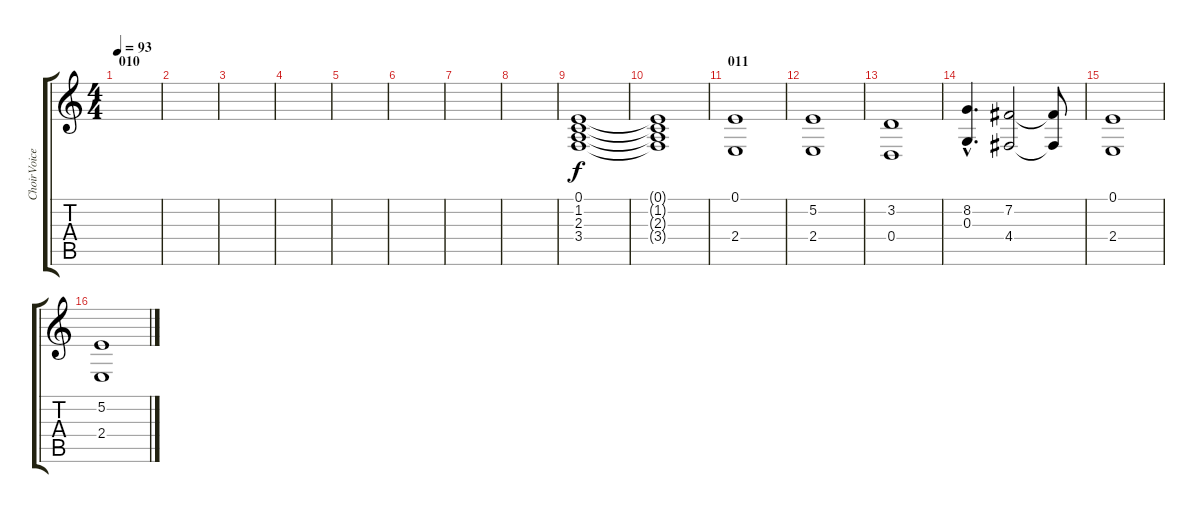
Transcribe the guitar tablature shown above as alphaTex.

\track ("ChoirVoices" "ChoirVoice") {instrument choiraahs}
\staff {score tabs}
\tuning (E4 B3 G3 D3 A2 E2) {hide}
\ts (4 4)
\section ("" "010")
\tempo 93
\clef g2
\ks c
|
|
|
|
|
|
|
|
(0.1 1.2 2.3 3.4).1{volume 9} |
(0.1{t} 1.2{t} 2.3{t} 3.4{t}).1 |
\section ("" "011")
(0.1 2.4).1{volume 9} |
(5.2 2.4).1 |
(3.2 0.4).1 |
(8.2{hac} 0.3{hac}).4{d} (7.2 4.4).2 (7.2{t} 4.4{t}).8 |
(0.1 2.4).1 |
(5.2 2.4).1
